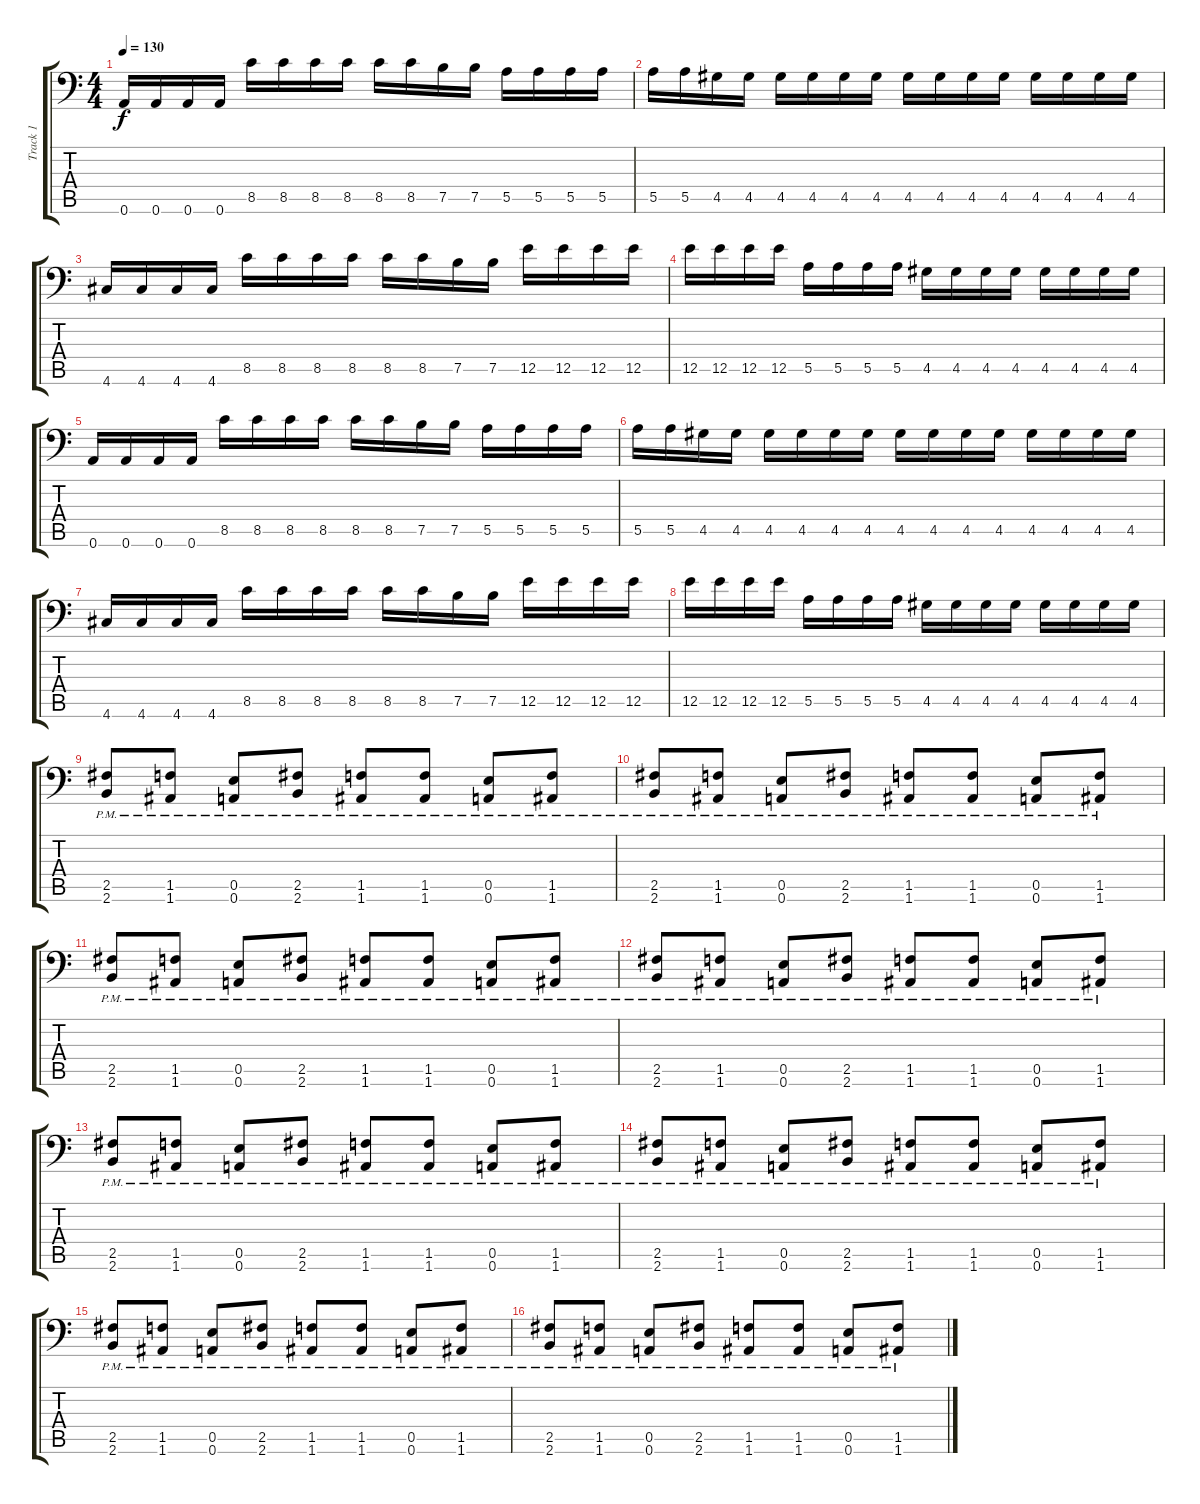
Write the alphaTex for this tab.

\track ("Track 1" "Track 1") {instrument distortionguitar}
\staff {score tabs}
\tuning (B3 Gb3 D3 A2 E2 A1) {hide}
\ts (4 4)
\tempo 130
\clef f4
\ks c
0.6.16{dy f} 0.6.16 0.6.16 0.6.16 8.5.16 8.5.16 8.5.16 8.5.16 8.5.16 8.5.16 7.5.16 7.5.16 5.5.16 5.5.16 5.5.16 5.5.16 |
5.5.16 5.5.16 4.5.16 4.5.16 4.5.16 4.5.16 4.5.16 4.5.16 4.5.16 4.5.16 4.5.16 4.5.16 4.5.16 4.5.16 4.5.16 4.5.16 |
4.6.16 4.6.16 4.6.16 4.6.16 8.5.16 8.5.16 8.5.16 8.5.16 8.5.16 8.5.16 7.5.16 7.5.16 12.5.16 12.5.16 12.5.16 12.5.16 |
12.5.16 12.5.16 12.5.16 12.5.16 5.5.16 5.5.16 5.5.16 5.5.16 4.5.16 4.5.16 4.5.16 4.5.16 4.5.16 4.5.16 4.5.16 4.5.16 |
0.6.16 0.6.16 0.6.16 0.6.16 8.5.16 8.5.16 8.5.16 8.5.16 8.5.16 8.5.16 7.5.16 7.5.16 5.5.16 5.5.16 5.5.16 5.5.16 |
5.5.16 5.5.16 4.5.16 4.5.16 4.5.16 4.5.16 4.5.16 4.5.16 4.5.16 4.5.16 4.5.16 4.5.16 4.5.16 4.5.16 4.5.16 4.5.16 |
4.6.16 4.6.16 4.6.16 4.6.16 8.5.16 8.5.16 8.5.16 8.5.16 8.5.16 8.5.16 7.5.16 7.5.16 12.5.16 12.5.16 12.5.16 12.5.16 |
12.5.16 12.5.16 12.5.16 12.5.16 5.5.16 5.5.16 5.5.16 5.5.16 4.5.16 4.5.16 4.5.16 4.5.16 4.5.16 4.5.16 4.5.16 4.5.16 |
(2.5{pm} 2.6{pm}).8 (1.5{pm} 1.6{pm}).8 (0.5{pm} 0.6{pm}).8 (2.5{pm} 2.6{pm}).8 (1.5{pm} 1.6{pm}).8 (1.5{pm} 1.6{pm}).8 (0.5{pm} 0.6{pm}).8 (1.5{pm} 1.6{pm}).8 |
(2.5{pm} 2.6{pm}).8 (1.5{pm} 1.6{pm}).8 (0.5{pm} 0.6{pm}).8 (2.5{pm} 2.6{pm}).8 (1.5{pm} 1.6{pm}).8 (1.5{pm} 1.6{pm}).8 (0.5{pm} 0.6{pm}).8 (1.5{pm} 1.6{pm}).8 |
(2.5{pm} 2.6{pm}).8 (1.5{pm} 1.6{pm}).8 (0.5{pm} 0.6{pm}).8 (2.5{pm} 2.6{pm}).8 (1.5{pm} 1.6{pm}).8 (1.5{pm} 1.6{pm}).8 (0.5{pm} 0.6{pm}).8 (1.5{pm} 1.6{pm}).8 |
(2.5{pm} 2.6{pm}).8 (1.5{pm} 1.6{pm}).8 (0.5{pm} 0.6{pm}).8 (2.5{pm} 2.6{pm}).8 (1.5{pm} 1.6{pm}).8 (1.5{pm} 1.6{pm}).8 (0.5{pm} 0.6{pm}).8 (1.5{pm} 1.6{pm}).8 |
(2.5{pm} 2.6{pm}).8 (1.5{pm} 1.6{pm}).8 (0.5{pm} 0.6{pm}).8 (2.5{pm} 2.6{pm}).8 (1.5{pm} 1.6{pm}).8 (1.5{pm} 1.6{pm}).8 (0.5{pm} 0.6{pm}).8 (1.5{pm} 1.6{pm}).8 |
(2.5{pm} 2.6{pm}).8 (1.5{pm} 1.6{pm}).8 (0.5{pm} 0.6{pm}).8 (2.5{pm} 2.6{pm}).8 (1.5{pm} 1.6{pm}).8 (1.5{pm} 1.6{pm}).8 (0.5{pm} 0.6{pm}).8 (1.5{pm} 1.6{pm}).8 |
(2.5{pm} 2.6{pm}).8 (1.5{pm} 1.6{pm}).8 (0.5{pm} 0.6{pm}).8 (2.5{pm} 2.6{pm}).8 (1.5{pm} 1.6{pm}).8 (1.5{pm} 1.6{pm}).8 (0.5{pm} 0.6{pm}).8 (1.5{pm} 1.6{pm}).8 |
(2.5{pm} 2.6{pm}).8 (1.5{pm} 1.6{pm}).8 (0.5{pm} 0.6{pm}).8 (2.5{pm} 2.6{pm}).8 (1.5{pm} 1.6{pm}).8 (1.5{pm} 1.6{pm}).8 (0.5{pm} 0.6{pm}).8 (1.5{pm} 1.6{pm}).8
